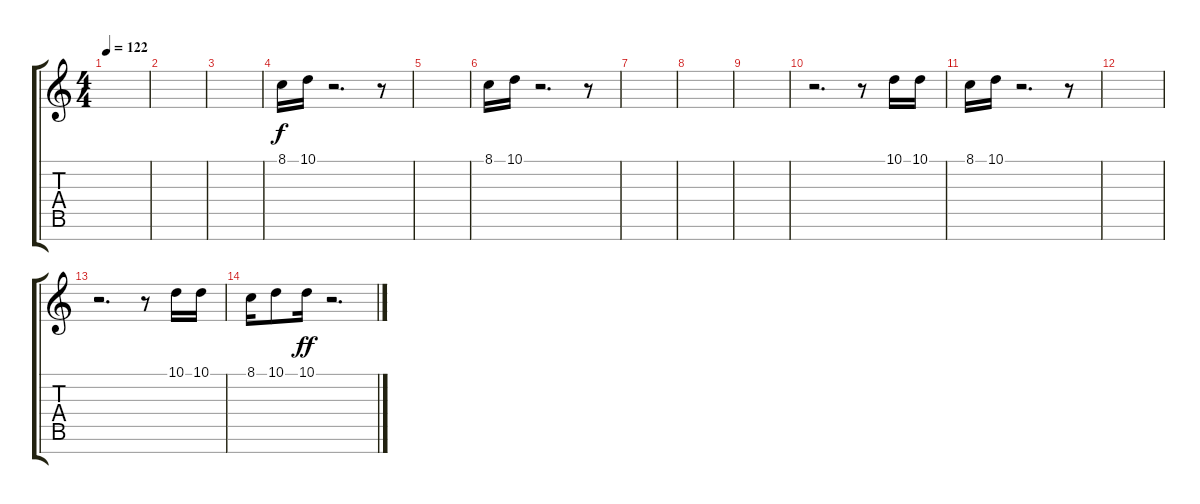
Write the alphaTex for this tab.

\track "" {mute instrument glockenspiel}
\staff {score tabs}
\tuning (E4 B3 G3 D3 A2 E2 B1) {hide}
\ts (4 4)
\tempo 122
\clef g2
\ks c
|
|
|
8.1.16 10.1.16 r.2{d} r.8 |
|
8.1.16 10.1.16 r.2{d} r.8 |
|
|
|
r.2{d} r.8 10.1.16 10.1.16 |
8.1.16 10.1.16 r.2{d} r.8 |
|
r.2{d} r.8 10.1.16 10.1.16 |
8.1.16 10.1.8 10.1.16{dy ff} r.2{d}
